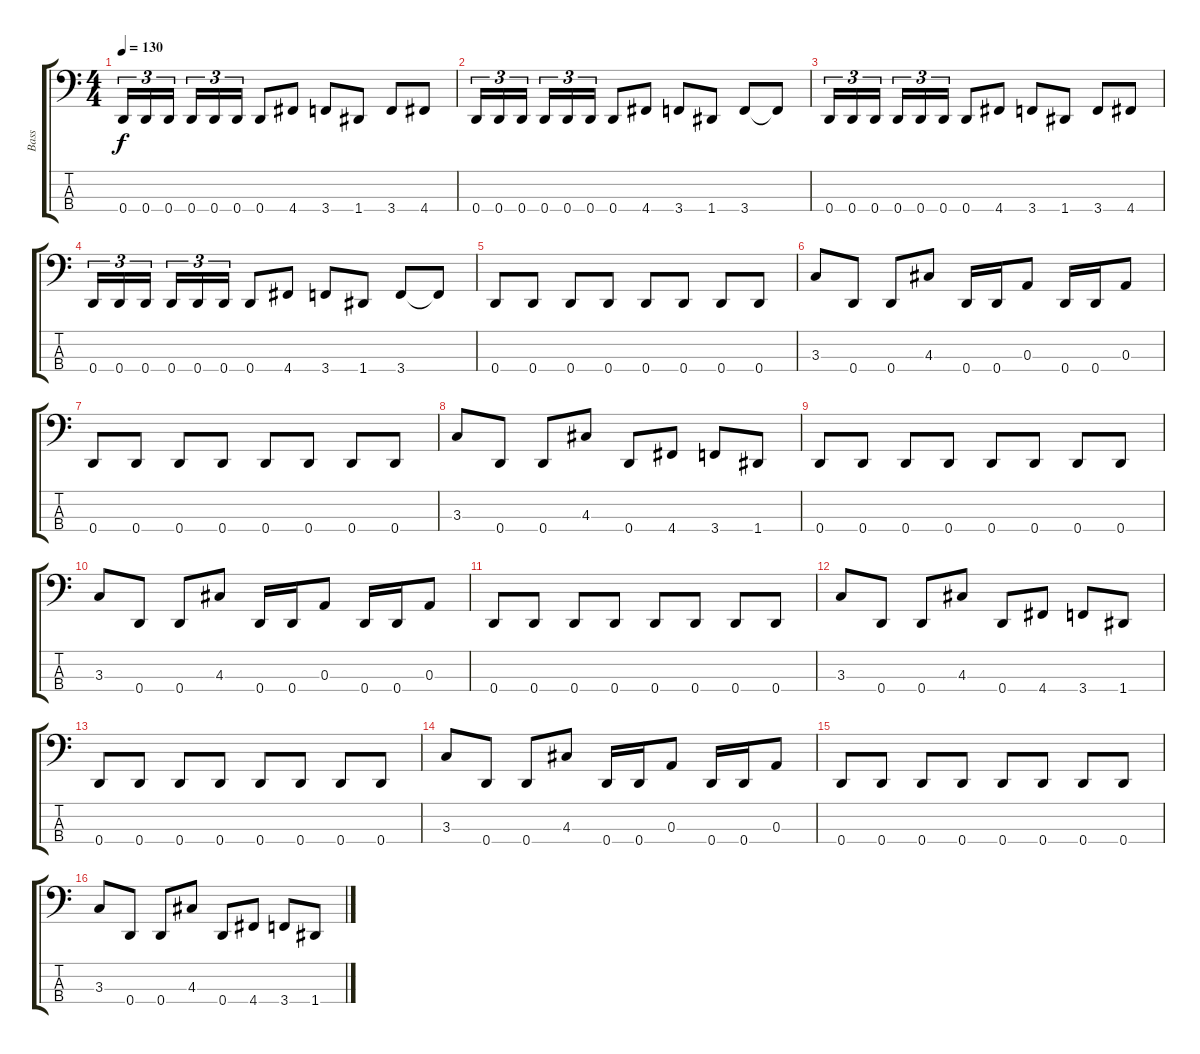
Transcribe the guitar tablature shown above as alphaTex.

\track ("Bass" "Bass") {instrument electricbasspick}
\staff {score tabs}
\tuning (G2 D2 A1 D1) {hide}
\ts (4 4)
\tempo 130
\clef f4
\ks c
0.4.16{tu (3 2) dy f} 0.4.16{tu (3 2)} 0.4.16{tu (3 2)} 0.4.16{tu (3 2)} 0.4.16{tu (3 2)} 0.4.16{tu (3 2)} 0.4.8 4.4.8 3.4.8 1.4.8 3.4.8 4.4.8 |
0.4.16{tu (3 2)} 0.4.16{tu (3 2)} 0.4.16{tu (3 2)} 0.4.16{tu (3 2)} 0.4.16{tu (3 2)} 0.4.16{tu (3 2)} 0.4.8 4.4.8 3.4.8 1.4.8 3.4.8 3.4{t}.8 |
0.4.16{tu (3 2)} 0.4.16{tu (3 2)} 0.4.16{tu (3 2)} 0.4.16{tu (3 2)} 0.4.16{tu (3 2)} 0.4.16{tu (3 2)} 0.4.8 4.4.8 3.4.8 1.4.8 3.4.8 4.4.8 |
0.4.16{tu (3 2)} 0.4.16{tu (3 2)} 0.4.16{tu (3 2)} 0.4.16{tu (3 2)} 0.4.16{tu (3 2)} 0.4.16{tu (3 2)} 0.4.8 4.4.8 3.4.8 1.4.8 3.4.8 3.4{t}.8 |
0.4.8 0.4.8 0.4.8 0.4.8 0.4.8 0.4.8 0.4.8 0.4.8 |
3.3.8 0.4.8 0.4.8 4.3.8 0.4.16 0.4.16 0.3.8 0.4.16 0.4.16 0.3.8 |
0.4.8 0.4.8 0.4.8 0.4.8 0.4.8 0.4.8 0.4.8 0.4.8 |
3.3.8 0.4.8 0.4.8 4.3.8 0.4.8 4.4.8 3.4.8 1.4.8 |
0.4.8 0.4.8 0.4.8 0.4.8 0.4.8 0.4.8 0.4.8 0.4.8 |
3.3.8 0.4.8 0.4.8 4.3.8 0.4.16 0.4.16 0.3.8 0.4.16 0.4.16 0.3.8 |
0.4.8 0.4.8 0.4.8 0.4.8 0.4.8 0.4.8 0.4.8 0.4.8 |
3.3.8 0.4.8 0.4.8 4.3.8 0.4.8 4.4.8 3.4.8 1.4.8 |
0.4.8 0.4.8 0.4.8 0.4.8 0.4.8 0.4.8 0.4.8 0.4.8 |
3.3.8 0.4.8 0.4.8 4.3.8 0.4.16 0.4.16 0.3.8 0.4.16 0.4.16 0.3.8 |
0.4.8 0.4.8 0.4.8 0.4.8 0.4.8 0.4.8 0.4.8 0.4.8 |
3.3.8 0.4.8 0.4.8 4.3.8 0.4.8 4.4.8 3.4.8 1.4.8
